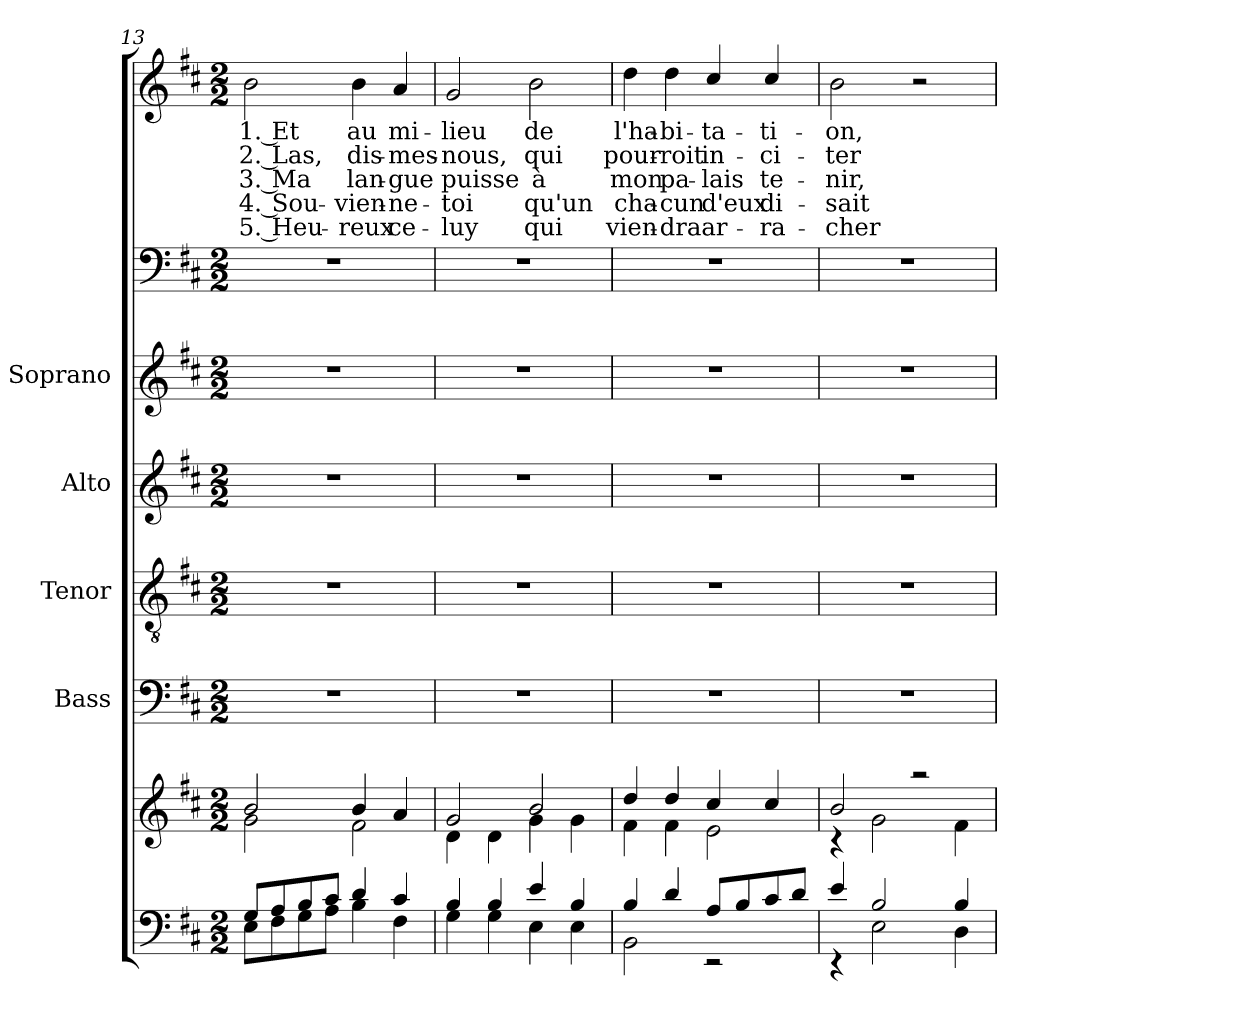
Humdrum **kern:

**kern	**kern	**kern	**kern	**kern	**kern	**kern	**kern	**text	**text	**text	**text	**text
*part7	*part7	*part6	*part5	*part4	*part3	*part2	*part1	*part1	*part1	*part1	*part1	*part1
*staff8	*staff7	*staff6	*staff5	*staff4	*staff3	*staff2	*staff1	*staff1	*staff1	*staff1	*staff1	*staff1
*	*	*I"Bass	*I"Tenor	*I"Alto	*I"Soprano	*	*	*	*	*	*	*
*	*	*I'B	*I'T	*I'A	*I'S	*	*	*	*	*	*	*
!!LO:LB:g=z
*clefF4	*clefG2	*clefF4	*clefGv2	*clefG2	*clefG2	*clefF4	*clefG2	*	*	*	*	*
*k[f#c#]	*k[f#c#]	*k[f#c#]	*k[f#c#]	*k[f#c#]	*k[f#c#]	*k[f#c#]	*k[f#c#]	*	*	*	*	*
*D:	*D:	*D:	*D:	*D:	*D:	*D:	*D:	*	*	*	*	*
*M2/2	*M2/2	*M2/2	*M2/2	*M2/2	*M2/2	*M2/2	*M2/2	*	*	*	*	*
=13	=13	=13	=13	=13	=13	=13	=13	=13	=13	=13	=13	=13
*^	*^	*	*	*	*	*	*	*	*	*	*	*
!	!	!	!	!	!	!	!	!	!	!LO:LY:b	!LO:LY:b	!LO:LY:b	!LO:LY:b	!LO:LY:b
8G/L	8E\L	2b/	2g\	1r	1r	1r	1r	1r	2b\	1. Et	2. Las,	3. Ma	4. Sou-	5. Heu-
8A/	8F#\	.	.	.	.	.	.	.	.	.	.	.	.	.
8B/	8G\	.	.	.	.	.	.	.	.	.	.	.	.	.
8c#/J	8A\J	.	.	.	.	.	.	.	.	.	.	.	.	.
!	!	!	!	!	!	!	!	!	!	!LO:LY:b	!LO:LY:b	!LO:LY:b	!LO:LY:b	!LO:LY:b
4d/	4B\	4b/	2f#\	.	.	.	.	.	4b\	au	dis-	lan-	-vien-	-reux
!	!	!	!	!	!	!	!	!	!	!LO:LY:b	!LO:LY:b	!LO:LY:b	!LO:LY:b	!LO:LY:b
4c#/	4F#\	4a/	.	.	.	.	.	.	4a/	mi-	-mes-	-gue	-ne-	ce-
=14	=14	=14	=14	=14	=14	=14	=14	=14	=14	=14	=14	=14	=14	=14
!	!	!	!	!	!	!	!	!	!	!LO:LY:b	!LO:LY:b	!LO:LY:b	!LO:LY:b	!LO:LY:b
4B/	4G\	2g/	4d\	1r	1r	1r	1r	1r	2g/	-lieu	-nous,	puisse	-toi	-luy
4B/	4G\	.	4d\	.	.	.	.	.	.	.	.	.	.	.
!	!	!	!	!	!	!	!	!	!	!LO:LY:b	!LO:LY:b	!LO:LY:b	!LO:LY:b	!LO:LY:b
4e/	4E\	2b/	4g\	.	.	.	.	.	2b\	de	qui	à	qu'un	qui
4B/	4E\	.	4g\	.	.	.	.	.	.	.	.	.	.	.
=15	=15	=15	=15	=15	=15	=15	=15	=15	=15	=15	=15	=15	=15	=15
!	!	!	!	!	!	!	!	!	!	!LO:LY:b	!LO:LY:b	!LO:LY:b	!LO:LY:b	!LO:LY:b
4B/	2BB\	4dd/	4f#\	1r	1r	1r	1r	1r	4dd\	l'ha-	pour-	mon	cha-	vien-
!	!	!	!	!	!	!	!	!	!	!LO:LY:b	!LO:LY:b	!LO:LY:b	!LO:LY:b	!LO:LY:b
4d/	.	4dd/	4f#\	.	.	.	.	.	4dd\	-bi-	-roit	pa-	-cun	-dra
!	!	!	!	!	!	!	!	!	!	!LO:LY:b	!LO:LY:b	!LO:LY:b	!LO:LY:b	!LO:LY:b
8A/L	2rEE	4cc#/	2e\	.	.	.	.	.	4cc#/	-ta-	in-	-lais	d'eux	ar-
8B/	.	.	.	.	.	.	.	.	.	.	.	.	.	.
!	!	!	!	!	!	!	!	!	!	!LO:LY:b	!LO:LY:b	!LO:LY:b	!LO:LY:b	!LO:LY:b
8c#/	.	4cc#/	.	.	.	.	.	.	4cc#/	-ti-	-ci-	te-	di-	-ra-
8d/J	.	.	.	.	.	.	.	.	.	.	.	.	.	.
=16	=16	=16	=16	=16	=16	=16	=16	=16	=16	=16	=16	=16	=16	=16
!	!	!	!	!	!	!	!	!	!	!LO:LY:b	!LO:LY:b	!LO:LY:b	!LO:LY:b	!LO:LY:b
4e/	4rEE	2b/	4rc	1r	1r	1r	1r	1r	2b\	-on,	-ter	-nir,	-sait	-cher
2B/	2E\	.	2g\	.	.	.	.	.	.	.	.	.	.	.
.	.	2raa	.	.	.	.	.	.	2r	.	.	.	.	.
4B/	4D\	.	4f#\	.	.	.	.	.	.	.	.	.	.	.
*v	*v	*	*	*	*	*	*	*	*	*	*	*	*	*
*	*v	*v	*	*	*	*	*	*	*	*	*	*	*
=	=	=	=	=	=	=	=	=	=	=	=	=
*-	*-	*-	*-	*-	*-	*-	*-	*-	*-	*-	*-	*-
